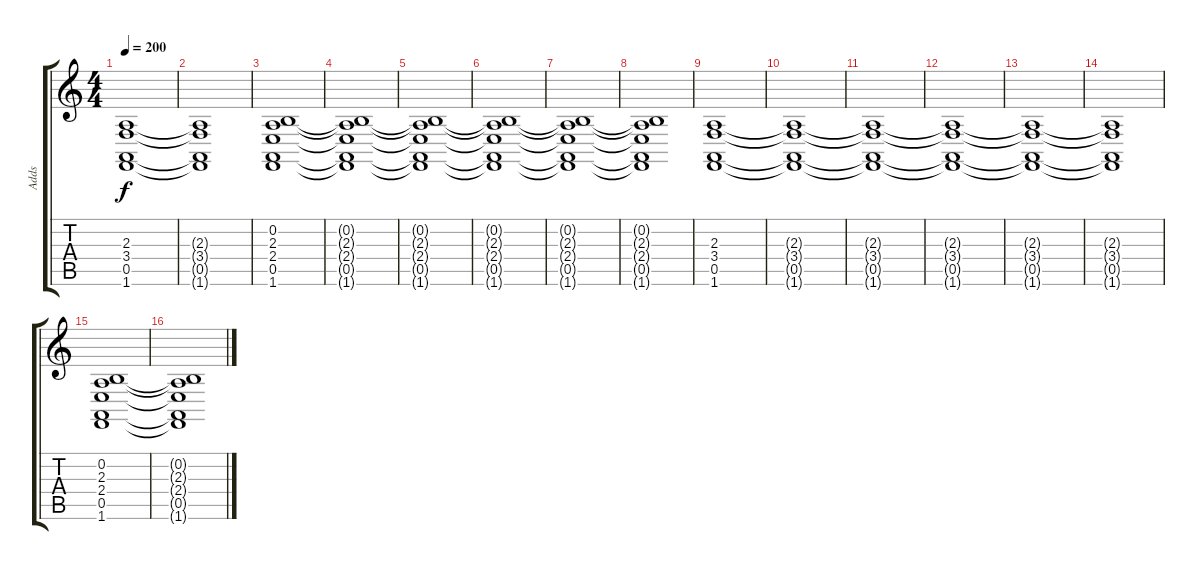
\track ("Adds" "Adds") {instrument stringensemble1}
\staff {score tabs}
\tuning (E4 B3 G3 D3 A2 E2) {hide}
\ts (4 4)
\tempo 200
\clef g2
\ks c
(2.3{t} 3.4{t} 0.5{t} 1.6{t}).1{dy f} |
(2.3{t} 3.4{t} 0.5{t} 1.6{t}).1 |
(0.2 2.3 2.4 0.5 1.6).1 |
(0.2{t} 2.3{t} 2.4{t} 0.5{t} 1.6{t}).1 |
(0.2{t} 2.3{t} 2.4{t} 0.5{t} 1.6{t}).1 |
(0.2{t} 2.3{t} 2.4{t} 0.5{t} 1.6{t}).1 |
(0.2{t} 2.3{t} 2.4{t} 0.5{t} 1.6{t}).1 |
(0.2{t} 2.3{t} 2.4{t} 0.5{t} 1.6{t}).1 |
(2.3 3.4 0.5 1.6).1 |
(2.3{t} 3.4{t} 0.5{t} 1.6{t}).1 |
(2.3{t} 3.4{t} 0.5{t} 1.6{t}).1 |
(2.3{t} 3.4{t} 0.5{t} 1.6{t}).1 |
(2.3{t} 3.4{t} 0.5{t} 1.6{t}).1 |
(2.3{t} 3.4{t} 0.5{t} 1.6{t}).1 |
(0.2 2.3 2.4 0.5 1.6).1 |
(0.2{t} 2.3{t} 2.4{t} 0.5{t} 1.6{t}).1
